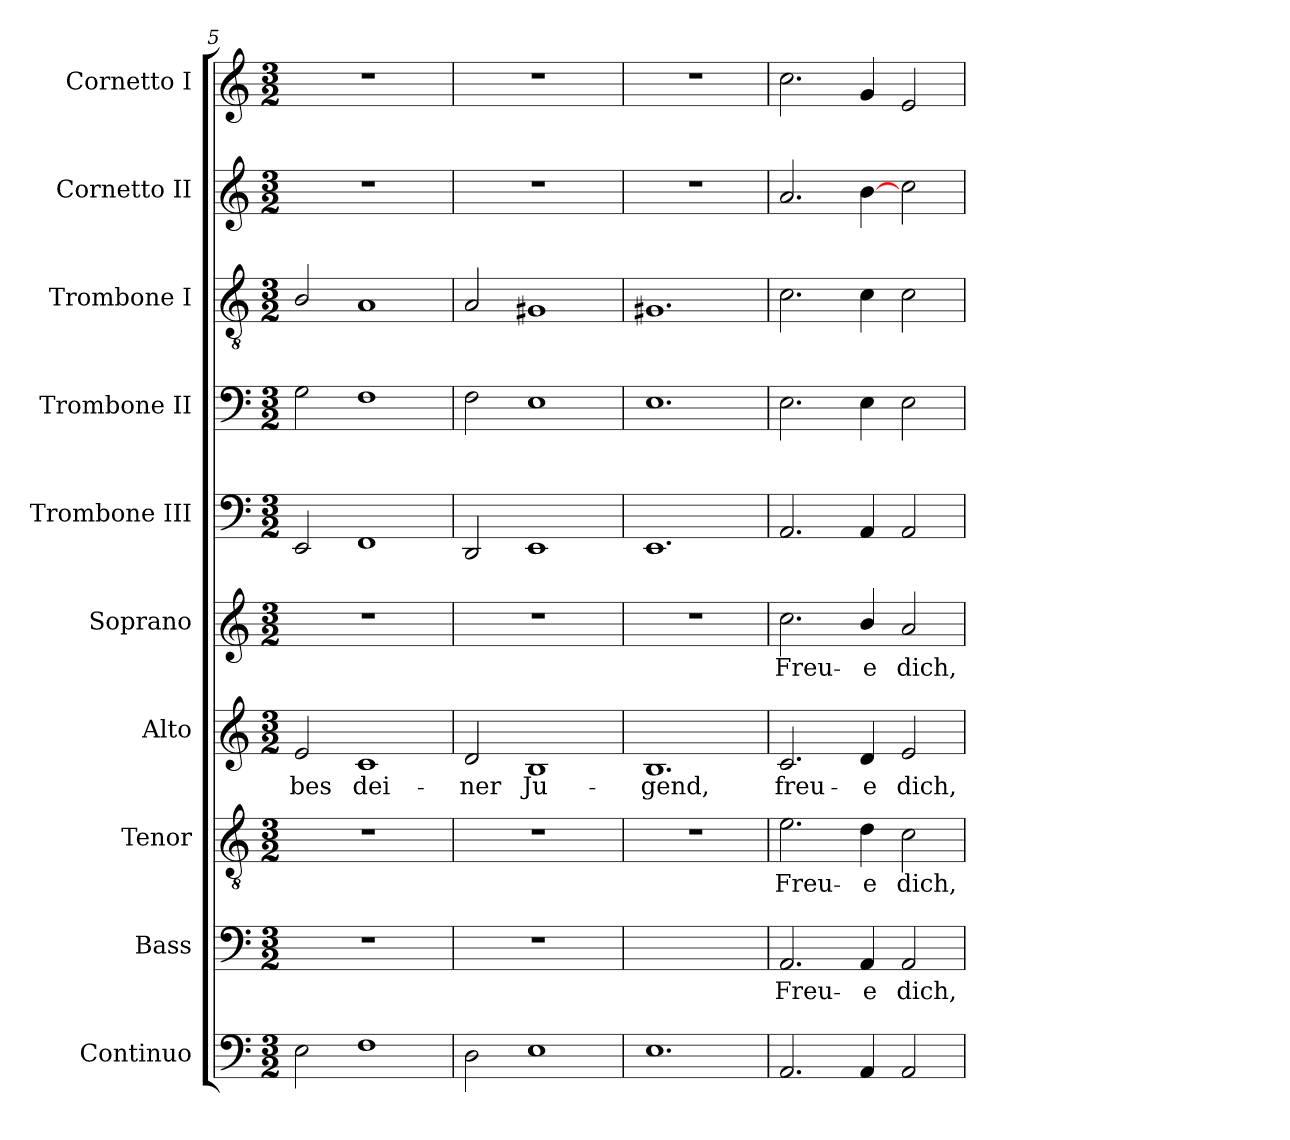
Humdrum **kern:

**kern	**kern	**text	**kern	**text	**kern	**text	**kern	**text	**kern	**kern	**kern	**kern	**kern
*part10	*part9	*part9	*part8	*part8	*part7	*part7	*part6	*part6	*part5	*part4	*part3	*part2	*part1
*staff10	*staff9	*staff9	*staff8	*staff8	*staff7	*staff7	*staff6	*staff6	*staff5	*staff4	*staff3	*staff2	*staff1
*I"Continuo	*I"Bass	*	*I"Tenor	*	*I"Alto	*	*I"Soprano	*	*I"Trombone III	*I"Trombone II	*I"Trombone I	*I"Cornetto II	*I"Cornetto I
*	*I'B	*	*I'T	*	*I'A	*	*I'S	*	*I'Tr III	*I'Tr II	*I'Tr I	*I'C II	*I'C I
*clefF4	*clefF4	*	*clefGv2	*	*clefG2	*	*clefG2	*	*clefF4	*clefF4	*clefGv2	*clefG2	*clefG2
*k[]	*k[]	*	*k[]	*	*k[]	*	*k[]	*	*k[]	*k[]	*k[]	*k[]	*k[]
*C:	*C:	*	*C:	*	*C:	*	*C:	*	*C:	*C:	*C:	*C:	*C:
*M3/2	*M3/2	*	*M3/2	*	*M3/2	*	*M3/2	*	*M3/2	*M3/2	*M3/2	*M3/2	*M3/2
=5	=5	=5	=5	=5	=5	=5	=5	=5	=5	=5	=5	=5	=5
!	!LO:N:vis=1	!	!LO:N:vis=1	!	!	!LO:LY:b	!LO:N:vis=1	!	!	!	!	!LO:N:vis=1	!LO:N:vis=1
2E	1.r	.	1.r	.	2e	-bes	1.r	.	2EE	2G	2B/	1.r	1.r
!	!	!	!	!	!	!LO:LY:b	!	!	!	!	!	!	!
1F	.	.	.	.	1c	dei-	.	.	1FF	1F	1A	.	.
=6	=6	=6	=6	=6	=6	=6	=6	=6	=6	=6	=6	=6	=6
!	!LO:N:vis=1	!	!LO:N:vis=1	!	!	!LO:LY:b	!LO:N:vis=1	!	!	!	!	!LO:N:vis=1	!LO:N:vis=1
2D	1.r	.	1.r	.	2d	-ner	1.r	.	2DD	2F	2A	1.r	1.r
!	!	!	!	!	!	!LO:LY:b	!	!	!	!	!	!	!
1E	.	.	.	.	1B	Ju-	.	.	1EE	1E	1G#X	.	.
=7	=7	=7	=7	=7	=7	=7	=7	=7	=7	=7	=7	=7	=7
!	!	!	!LO:N:vis=1	!	!	!LO:LY:b	!LO:N:vis=1	!	!	!	!	!LO:N:vis=1	!LO:N:vis=1
1.E	1.ryy	.	1.r	.	1.B	-gend,	1.r	.	1.EE	1.E	1.G#X	1.r	1.r
=8	=8	=8	=8	=8	=8	=8	=8	=8	=8	=8	=8	=8	=8
!	!	!LO:LY:b	!	!LO:LY:b	!	!LO:LY:b	!	!LO:LY:b	!	!	!	!	!
2.AA	2.AA	Freu-	2.e	Freu-	2.c	freu-	2.cc	Freu-	2.AA	2.E	2.c	2.a	2.cc
!	!	!LO:LY:b	!	!LO:LY:b	!	!LO:LY:b	!	!LO:LY:b	!	!	!	!	!
4AA	4AA	-e	4d	-e	4d	-e	4b/	-e	4AA	4E	4c	[4b	4g
!	!	!LO:LY:b	!	!LO:LY:b	!	!LO:LY:b	!	!LO:LY:b	!	!	!	!	!
2AA	2AA	dich,	2c	dich,	2e	dich,	2a	dich,	2AA	2E	2c	2cc	2e
=	=	=	=	=	=	=	=	=	=	=	=	=	=
*-	*-	*-	*-	*-	*-	*-	*-	*-	*-	*-	*-	*-	*-
